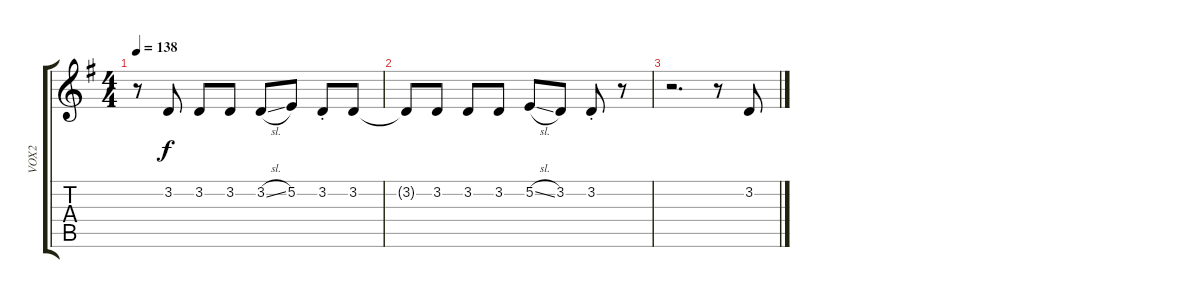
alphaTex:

\track ("VOX2" "VOX2") {instrument lead2sawtooth}
\staff {score tabs}
\tuning (E4 B3 G3 D3 A2 E2) {hide}
\ts (4 4)
\tempo 138
\clef g2
\ks g
r.8{dy f} 3.2.8 3.2.8 3.2.8 3.2{sl}.8 5.2.8 3.2{st}.8 3.2.8 |
3.2{t}.8 3.2.8 3.2.8 3.2.8 5.2{sl}.8 3.2.8 3.2{st}.8 r.8 |
r.2{d} r.8 3.2.8
